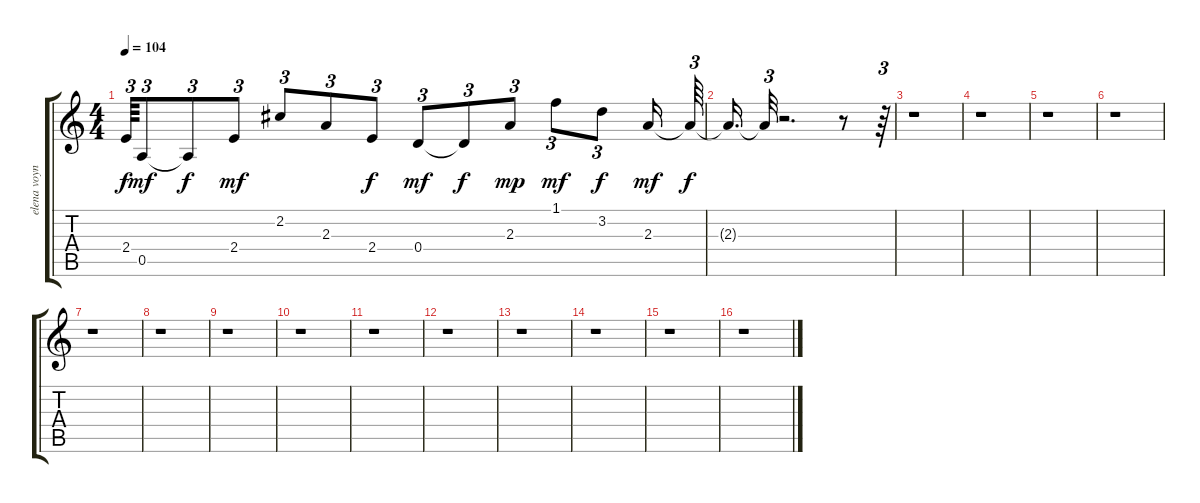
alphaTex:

\track ("elena voynarovskaya" "elena voyn") {instrument acousticguitarsteel}
\staff {score tabs}
\tuning (E4 B3 G3 D3 A2 E2) {hide}
\ts (4 4)
\tempo 104
\clef g2
\ks c
2.4{t}.64{tu (3 2) dy f} 0.5.8{tu (3 2) dy mf} 0.5{t}.8{tu (3 2) dy f} 2.4.8{tu (3 2) dy mf} 2.2.8{tu (3 2)} 2.3.8{tu (3 2)} 2.4.8{tu (3 2) dy f} 0.4.8{tu (3 2) dy mf} 0.4{t}.8{tu (3 2) dy f} 2.3.8{tu (3 2) dy mp} 1.1.8{tu (3 2) dy mf} 3.2.8{tu (3 2) dy f} 2.3.16{dy mf} 2.3{t}.64{tu (3 2) dy f} |
2.3{t}.16{d} 2.3{t}.32{tu (3 2)} r.2{d} r.8 r.64{tu (3 2)} |
r.1 |
r.1 |
r.1 |
r.1 |
r.1 |
r.1 |
r.1 |
r.1 |
r.1 |
r.1 |
r.1 |
r.1 |
r.1 |
r.1
